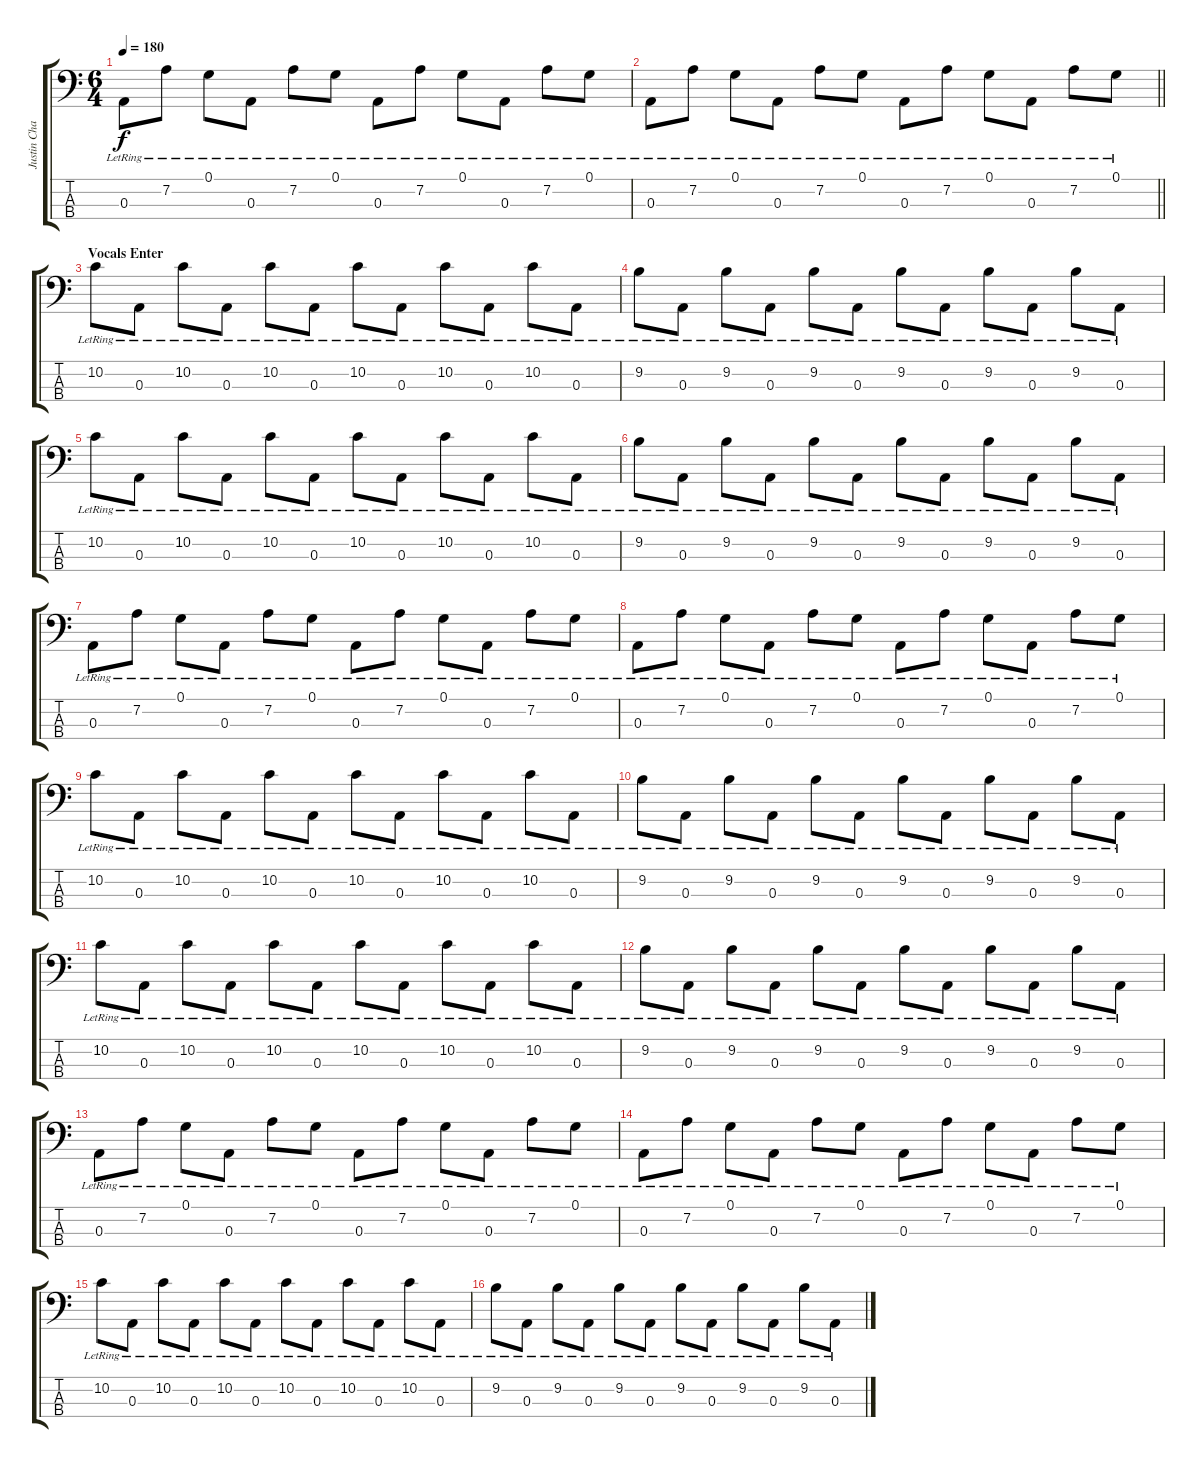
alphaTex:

\track ("Justin Chancellor" "Justin Cha") {instrument electricbasspick}
\staff {score tabs}
\tuning (G2 D2 A1 D1) {hide}
\ts (6 4)
\tempo 180
\clef f4
\ks c
0.3{lr}.8{dy f} 7.2{lr}.8 0.1{lr}.8 0.3{lr}.8 7.2{lr}.8 0.1{lr}.8 0.3{lr}.8 7.2{lr}.8 0.1{lr}.8 0.3{lr}.8 7.2{lr}.8 0.1{lr}.8 |
\barLineRight lightlight
0.3{lr}.8 7.2{lr}.8 0.1{lr}.8 0.3{lr}.8 7.2{lr}.8 0.1{lr}.8 0.3{lr}.8 7.2{lr}.8 0.1{lr}.8 0.3{lr}.8 7.2{lr}.8 0.1{lr}.8 |
\section ("" "Vocals Enter")
10.2{lr}.8 0.3{lr}.8 10.2{lr}.8 0.3{lr}.8 10.2{lr}.8 0.3{lr}.8 10.2{lr}.8 0.3{lr}.8 10.2{lr}.8 0.3{lr}.8 10.2{lr}.8 0.3{lr}.8 |
9.2{lr}.8 0.3{lr}.8 9.2{lr}.8 0.3{lr}.8 9.2{lr}.8 0.3{lr}.8 9.2{lr}.8 0.3{lr}.8 9.2{lr}.8 0.3{lr}.8 9.2{lr}.8 0.3{lr}.8 |
10.2{lr}.8 0.3{lr}.8 10.2{lr}.8 0.3{lr}.8 10.2{lr}.8 0.3{lr}.8 10.2{lr}.8 0.3{lr}.8 10.2{lr}.8 0.3{lr}.8 10.2{lr}.8 0.3{lr}.8 |
9.2{lr}.8 0.3{lr}.8 9.2{lr}.8 0.3{lr}.8 9.2{lr}.8 0.3{lr}.8 9.2{lr}.8 0.3{lr}.8 9.2{lr}.8 0.3{lr}.8 9.2{lr}.8 0.3{lr}.8 |
0.3{lr}.8 7.2{lr}.8 0.1{lr}.8 0.3{lr}.8 7.2{lr}.8 0.1{lr}.8 0.3{lr}.8 7.2{lr}.8 0.1{lr}.8 0.3{lr}.8 7.2{lr}.8 0.1{lr}.8 |
0.3{lr}.8 7.2{lr}.8 0.1{lr}.8 0.3{lr}.8 7.2{lr}.8 0.1{lr}.8 0.3{lr}.8 7.2{lr}.8 0.1{lr}.8 0.3{lr}.8 7.2{lr}.8 0.1{lr}.8 |
10.2{lr}.8 0.3{lr}.8 10.2{lr}.8 0.3{lr}.8 10.2{lr}.8 0.3{lr}.8 10.2{lr}.8 0.3{lr}.8 10.2{lr}.8 0.3{lr}.8 10.2{lr}.8 0.3{lr}.8 |
9.2{lr}.8 0.3{lr}.8 9.2{lr}.8 0.3{lr}.8 9.2{lr}.8 0.3{lr}.8 9.2{lr}.8 0.3{lr}.8 9.2{lr}.8 0.3{lr}.8 9.2{lr}.8 0.3{lr}.8 |
10.2{lr}.8 0.3{lr}.8 10.2{lr}.8 0.3{lr}.8 10.2{lr}.8 0.3{lr}.8 10.2{lr}.8 0.3{lr}.8 10.2{lr}.8 0.3{lr}.8 10.2{lr}.8 0.3{lr}.8 |
9.2{lr}.8 0.3{lr}.8 9.2{lr}.8 0.3{lr}.8 9.2{lr}.8 0.3{lr}.8 9.2{lr}.8 0.3{lr}.8 9.2{lr}.8 0.3{lr}.8 9.2{lr}.8 0.3{lr}.8 |
0.3{lr}.8 7.2{lr}.8 0.1{lr}.8 0.3{lr}.8 7.2{lr}.8 0.1{lr}.8 0.3{lr}.8 7.2{lr}.8 0.1{lr}.8 0.3{lr}.8 7.2{lr}.8 0.1{lr}.8 |
0.3{lr}.8 7.2{lr}.8 0.1{lr}.8 0.3{lr}.8 7.2{lr}.8 0.1{lr}.8 0.3{lr}.8 7.2{lr}.8 0.1{lr}.8 0.3{lr}.8 7.2{lr}.8 0.1{lr}.8 |
10.2{lr}.8 0.3{lr}.8 10.2{lr}.8 0.3{lr}.8 10.2{lr}.8 0.3{lr}.8 10.2{lr}.8 0.3{lr}.8 10.2{lr}.8 0.3{lr}.8 10.2{lr}.8 0.3{lr}.8 |
9.2{lr}.8 0.3{lr}.8 9.2{lr}.8 0.3{lr}.8 9.2{lr}.8 0.3{lr}.8 9.2{lr}.8 0.3{lr}.8 9.2{lr}.8 0.3{lr}.8 9.2{lr}.8 0.3{lr}.8
